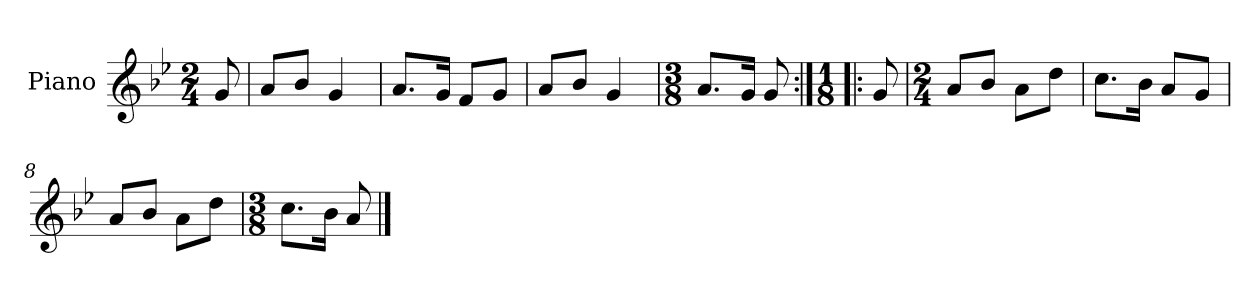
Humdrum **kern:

**kern
*part1
*staff1
*I"Piano
*I'Pno.
*clefG2
*k[b-e-]
*M2/4
=
8g/
=1
8a/L
8b-/J
4g/
=2
8.a/L
16g/Jk
8f/L
8g/J
=3
8a/L
8b-/J
4g/
=4
*M3/8
8.a/L
16g/Jk
8g/
=5:|!|:
*M1/8
8g/
=6
*M2/4
8a/L
8b-/J
8a\L
8dd\J
=7
8.cc\L
16b-\Jk
8a/L
8g/J
=8
8a/L
8b-/J
8a\L
8dd\J
!!LO:LB:g=z
=9
*M3/8
8.cc\L
16b-\Jk
8a/
==
*-
